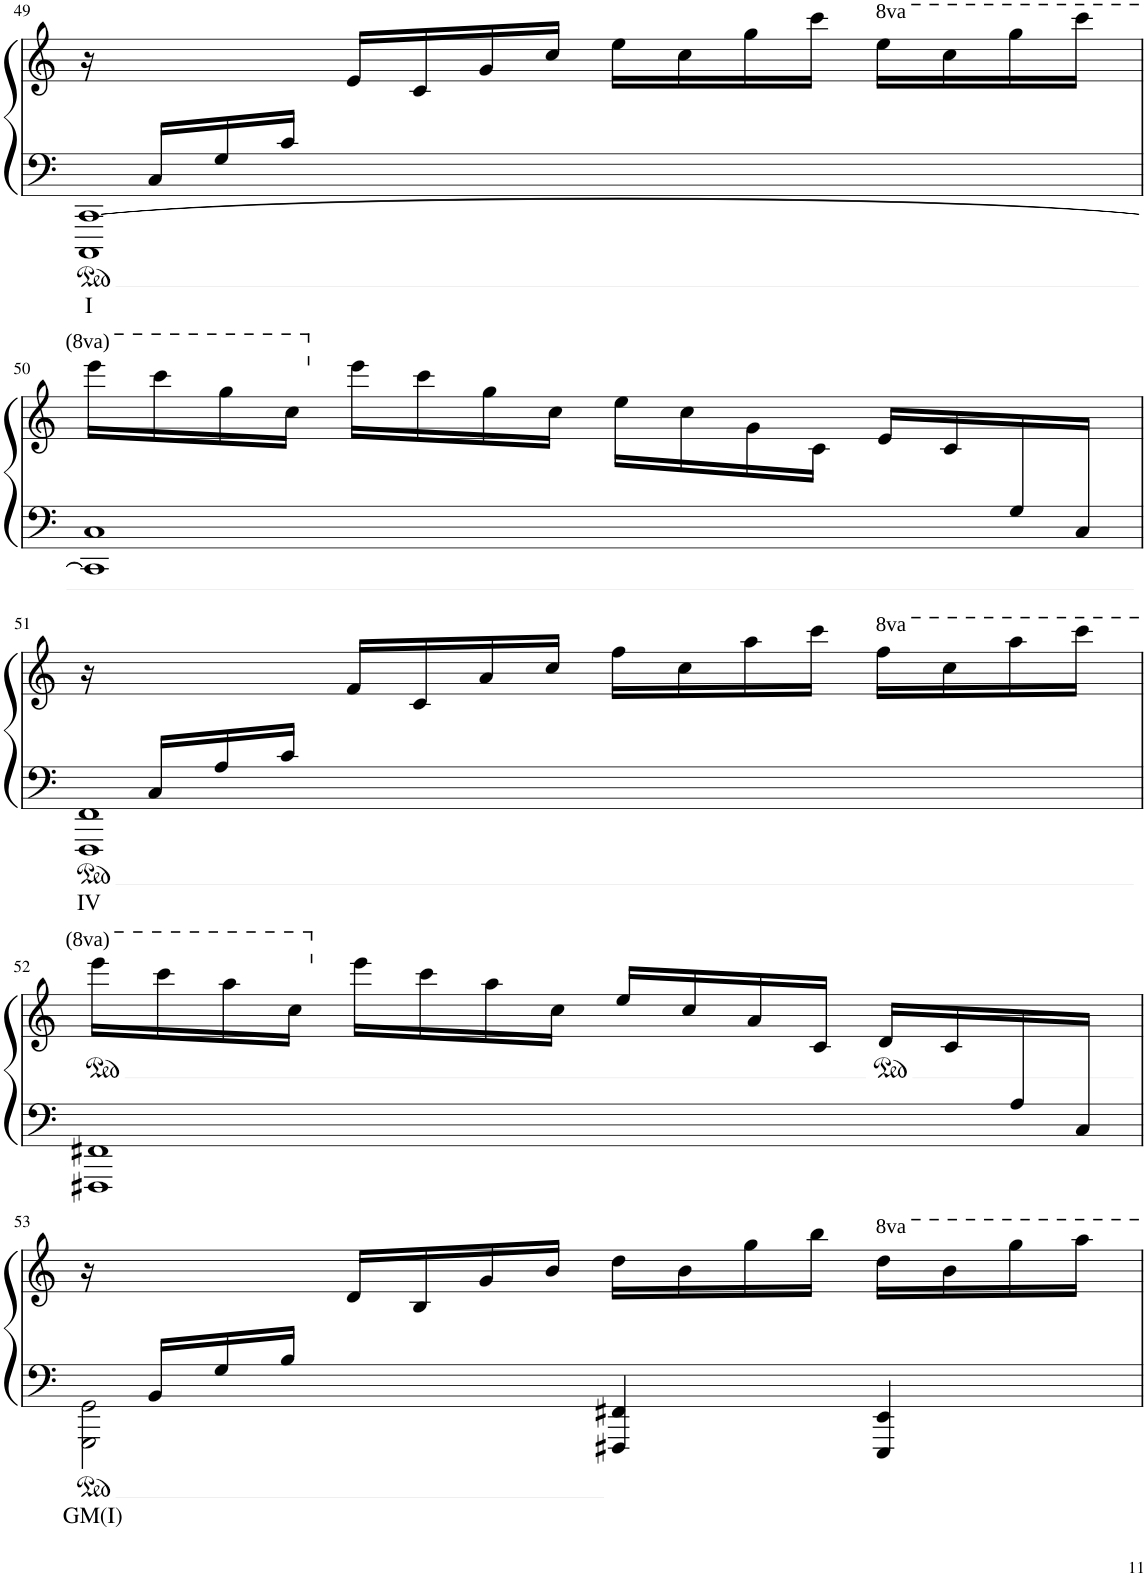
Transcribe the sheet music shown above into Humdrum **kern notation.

**kern	**text	**kern
*part1	*part1	*part1
*staff2	*staff2	*staff1
*I"Piano	*	*
*I'Pno	*	*
!!LO:PB:g=z
*clefF4	*	*clefG2
*k[]	*	*k[]
*M4/4	*	*M4/4
*met(c)	*	*met(c)
=49	=49	=49
*^	*	*
!	!	!LO:LY:b	!
16ryy	1CCC [1CC	I	16r
16C/LL	.	.	8.ryy
16G/	.	.	.
16c/JJ	.	.	.
2.ryy	.	.	16e/LL
.	.	.	16c/
.	.	.	16g/
.	.	.	16cc/JJ
.	.	.	16ee\LL
.	.	.	16cc\
.	.	.	16gg\
.	.	.	16ccc\JJ
*	*	*	*8va
.	.	.	16eee\LL
.	.	.	16ccc\
.	.	.	16ggg\
.	.	.	16cccc\JJ
!!LO:LB:g=z
=50	=50	=50	=50
2..ryy	1CC] 1C	.	16eeee\LL
.	.	.	16cccc\
.	.	.	16ggg\
.	.	.	16ccc\JJ
*	*	*	*X8va
.	.	.	16eee\LL
.	.	.	16ccc\
.	.	.	16gg\
.	.	.	16cc\JJ
.	.	.	16ee\LL
.	.	.	16cc\
.	.	.	16g\
.	.	.	16c\JJ
.	.	.	16e/LL
.	.	.	16c/
16G/	.	.	8ryy
16C/JJ	.	.	.
!!LO:LB:g=z
=51	=51	=51	=51
!	!	!LO:LY:b	!
16ryy	1FFF 1FF	IV	16r
16C/LL	.	.	8.ryy
16A/	.	.	.
16c/JJ	.	.	.
2.ryy	.	.	16f/LL
.	.	.	16c/
.	.	.	16a/
.	.	.	16cc/JJ
.	.	.	16ff\LL
.	.	.	16cc\
.	.	.	16aa\
.	.	.	16ccc\JJ
*	*	*	*8va
.	.	.	16fff\LL
.	.	.	16ccc\
.	.	.	16aaa\
.	.	.	16cccc\JJ
!!LO:LB:g=z
=52	=52	=52	=52
2..ryy	1FFF#X 1FF#X	.	16eeee\LL
.	.	.	16cccc\
.	.	.	16aaa\
.	.	.	16ccc\JJ
*	*	*	*X8va
.	.	.	16eee\LL
.	.	.	16ccc\
.	.	.	16aa\
.	.	.	16cc\JJ
.	.	.	16ee/LL
.	.	.	16cc/
.	.	.	16a/
.	.	.	16c/JJ
.	.	.	16d/LL
.	.	.	16c/
16A/	.	.	8ryy
16C/JJ	.	.	.
!!LO:LB:g=z
=53	=53	=53	=53
!	!	!LO:LY:b	!
16ryy	2GGG\ 2GG\	GM(I)	16r
16BB/LL	.	.	8.ryy
16G/	.	.	.
16B/JJ	.	.	.
2.ryy	.	.	16d/LL
.	.	.	16B/
.	.	.	16g/
.	.	.	16b/JJ
.	4FFF#X/ 4FF#X/	.	16dd\LL
.	.	.	16b\
.	.	.	16gg\
.	.	.	16bb\JJ
.	4EEE/ 4EE/	.	16ddd\LL
.	.	.	16bb\
.	.	.	16ggg\
.	.	.	16aaa\JJ
*v	*v	*	*
=	=	=
*-	*-	*-
